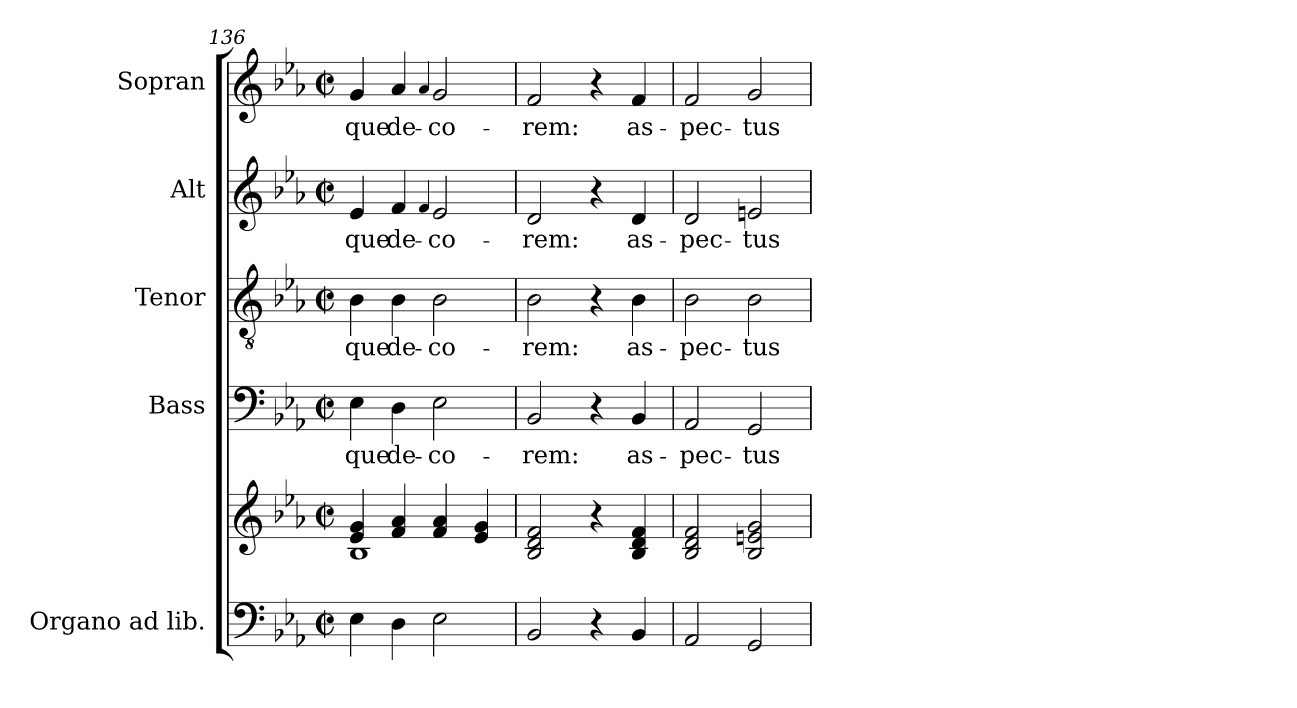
**kern	**kern	**kern	**text	**kern	**text	**kern	**text	**kern	**text
*part5	*part5	*part4	*part4	*part3	*part3	*part2	*part2	*part1	*part1
*staff6	*staff5	*staff4	*staff4	*staff3	*staff3	*staff2	*staff2	*staff1	*staff1
*I"Organo ad lib.	*	*I"Bass	*	*I"Tenor	*	*I"Alt	*	*I"Sopran	*
*	*	*I'B.	*	*I'T.	*	*I'A.	*	*I'S.	*
*clefF4	*clefG2	*clefF4	*	*clefGv2	*	*clefG2	*	*clefG2	*
*k[b-e-a-]	*k[b-e-a-]	*k[b-e-a-]	*	*k[b-e-a-]	*	*k[b-e-a-]	*	*k[b-e-a-]	*
*E-:	*E-:	*E-:	*	*E-:	*	*E-:	*	*E-:	*
*M2/2	*M2/2	*M2/2	*	*M2/2	*	*M2/2	*	*M2/2	*
*met(c|)	*met(c|)	*met(c|)	*	*met(c|)	*	*met(c|)	*	*met(c|)	*
=136	=136	=136	=136	=136	=136	=136	=136	=136	=136
*	*^	*	*	*	*	*	*	*	*
!	!	!	!	!LO:LY:b	!	!LO:LY:b	!	!LO:LY:b	!	!LO:LY:b
4E-\	4e-/ 4g/	1B-	4E-\	-que	4B-\	-que	4e-/	-que	4g/	-que
!	!	!	!	!LO:LY:b	!	!LO:LY:b	!	!LO:LY:b	!	!LO:LY:b
4D\	4f/ 4a-/	.	4D\	de-	4B-\	de-	4f/	de-	4a-/	de-
.	.	.	.	.	.	.	4qqf/	.	4qqa-/	.
!	!	!	!	!LO:LY:b	!	!LO:LY:b	!	!LO:LY:b	!	!LO:LY:b
2E-\	4f/ 4a-/	.	2E-\	-co-	2B-\	-co-	2e-/	-co-	2g/	-co-
.	4e-/ 4g/	.	.	.	.	.	.	.	.	.
*	*v	*v	*	*	*	*	*	*	*	*
=137	=137	=137	=137	=137	=137	=137	=137	=137	=137
!	!	!	!LO:LY:b	!	!LO:LY:b	!	!LO:LY:b	!	!LO:LY:b
2BB-/	2B-/ 2d/ 2f/	2BB-/	-rem:	2B-\	-rem:	2d/	-rem:	2f/	-rem:
4r	4r	4r	.	4r	.	4r	.	4r	.
!	!	!	!LO:LY:b	!	!LO:LY:b	!	!LO:LY:b	!	!LO:LY:b
4BB-/	4B-/ 4d/ 4f/	4BB-/	as-	4B-\	as-	4d/	as-	4f/	as-
!!LO:LB:g=z
=138	=138	=138	=138	=138	=138	=138	=138	=138	=138
!	!	!	!LO:LY:b	!	!LO:LY:b	!	!LO:LY:b	!	!LO:LY:b
2AA-/	2B-/ 2d/ 2f/	2AA-/	-pec-	2B-\	-pec-	2d/	-pec-	2f/	-pec-
!	!	!	!LO:LY:b	!	!LO:LY:b	!	!LO:LY:b	!	!LO:LY:b
2GG/	2B-/ 2en/ 2g/	2GG/	-tus	2B-\	-tus	2en/	-tus	2g/	-tus
=	=	=	=	=	=	=	=	=	=
*-	*-	*-	*-	*-	*-	*-	*-	*-	*-
